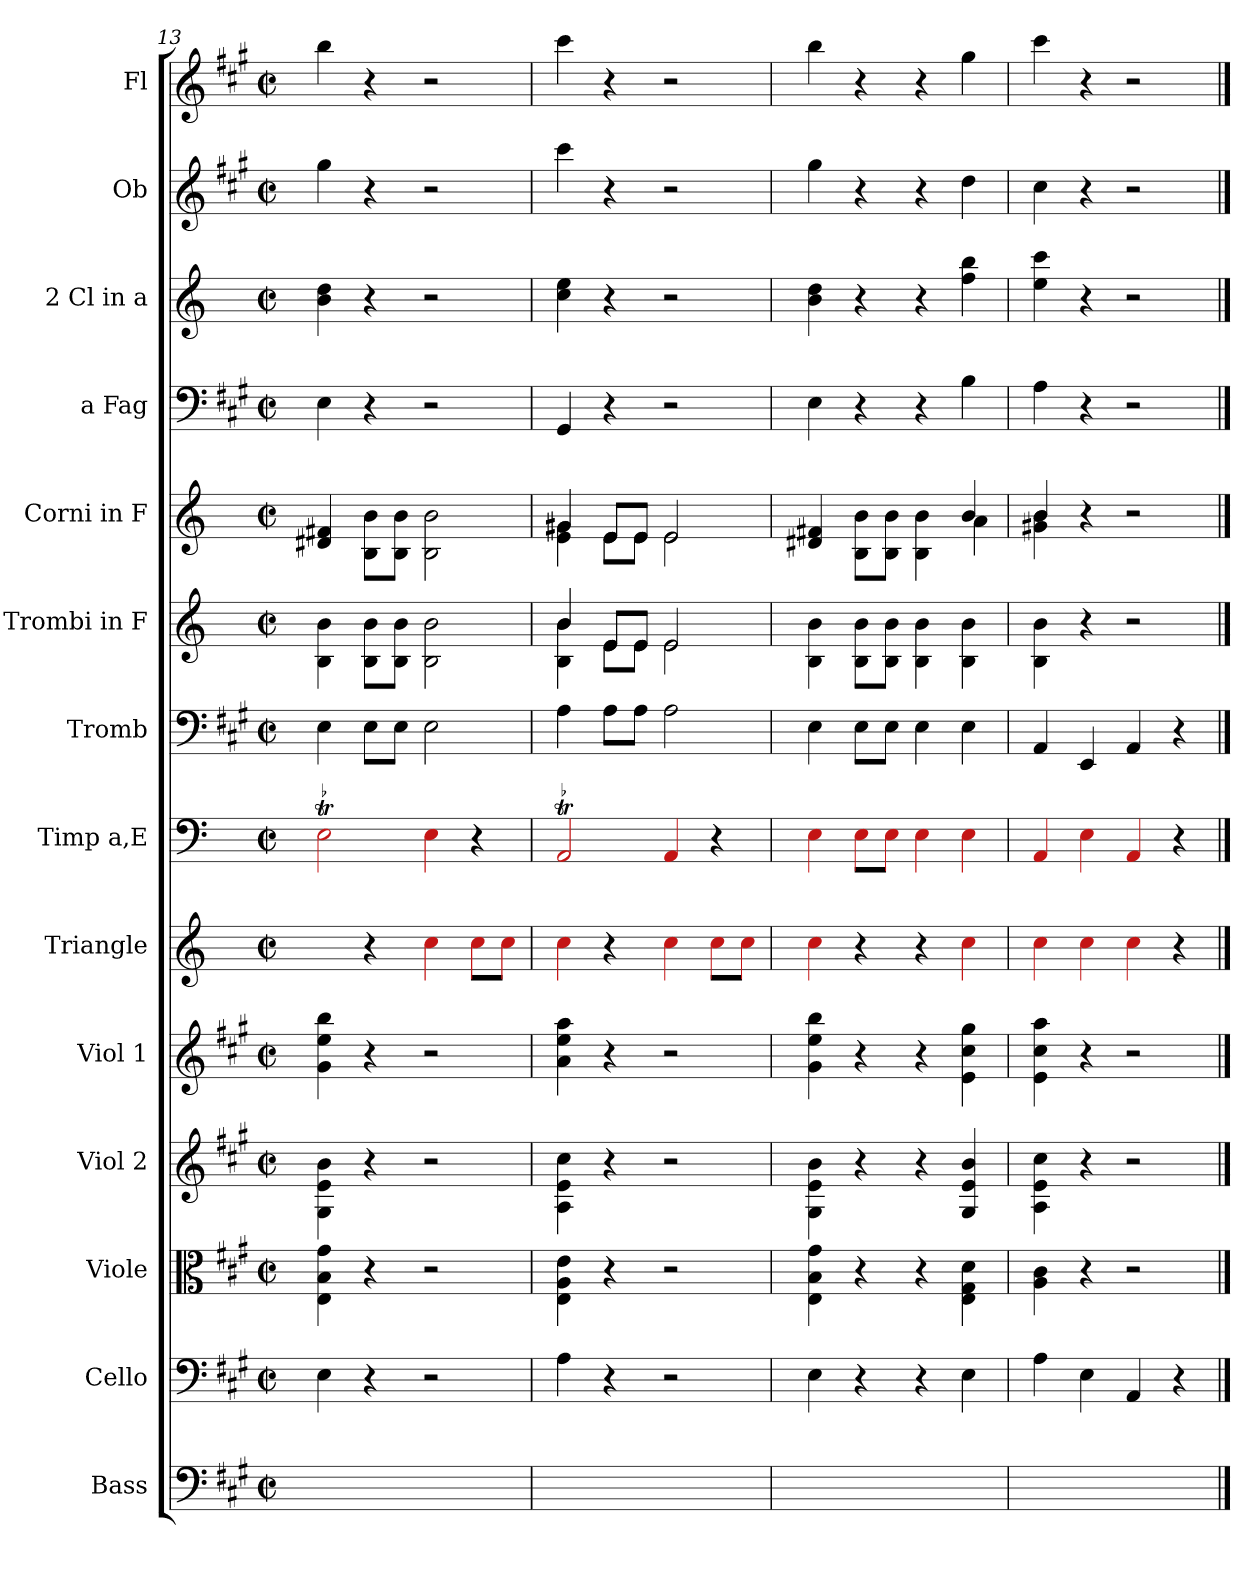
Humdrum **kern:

**kern	**kern	**kern	**kern	**kern	**kern	**kern	**kern	**kern	**kern	**kern	**kern	**kern	**kern
*part14	*part13	*part12	*part11	*part10	*part9	*part8	*part7	*part6	*part5	*part4	*part3	*part2	*part1
*staff14	*staff13	*staff12	*staff11	*staff10	*staff9	*staff8	*staff7	*staff6	*staff5	*staff4	*staff3	*staff2	*staff1
*I"Bass	*I"Cello	*I"Viole	*I"Viol 2	*I"Viol 1	*I"Triangle	*I"Timp a,E	*I"Tromb	*I"Trombi in F	*I"Corni in F	*I"a Fag	*I"2 Cl in a	*I"Ob	*I"Fl
*	*	*I'vle	*I'vl 2	*I'vl 1	*	*I'timp	*I'trb	*I'tr in F	*I'cor in F	*I'fag	*I'cl in A	*I'ob	*I'fl
*clefF4	*clefF4	*clefC3	*clefG2	*clefG2	*clefG2	*clefF4	*clefF4	*clefG2	*clefG2	*clefF4	*clefG2	*clefG2	*clefG2
*	*	*	*	*	*	*	*	*ITrd-3c-5	*ITrd4c7	*	*ITrd2c3	*	*
*k[f#c#g#]	*k[f#c#g#]	*k[f#c#g#]	*k[f#c#g#]	*k[f#c#g#]	*k[]	*k[]	*k[f#c#g#]	*k[b-]	*k[b-]	*k[f#c#g#]	*k[f#c#g#]	*k[f#c#g#]	*k[f#c#g#]
*A:	*A:	*A:	*A:	*A:	*	*	*A:	*	*	*A:	*A:	*A:	*A:
*M2/2	*M2/2	*M2/2	*M2/2	*M2/2	*M2/2	*M2/2	*M2/2	*M2/2	*M2/2	*M2/2	*M2/2	*M2/2	*M2/2
*met(c|)	*met(c|)	*met(c|)	*met(c|)	*met(c|)	*met(c|)	*met(c|)	*met(c|)	*met(c|)	*met(c|)	*met(c|)	*met(c|)	*met(c|)	*met(c|)
=13	=13	=13	=13	=13	=13	=13	=13	=13	=13	=13	=13	=13	=13
4E\yy	4E\	4E\ 4B\ 4g#\	4G#\ 4e\ 4b\	4g#\ 4ee\ 4bb\	4ryy	2Rcct\	4E\	4e\ 4ee\	4G#X/ 4Bn/	4E\	4g#\ 4b\	4gg#\	4bb\
4ryy	4r	4r	4r	4r	4r	.	8E\L	8e\ 8ee\L	8E\ 8e\L	4r	4r	4r	4r
.	.	.	.	.	.	.	8E\J	8e\ 8ee\J	8E\ 8e\J	.	.	.	.
2ryy	2r	2r	2r	2r	4Rcc\	4Rcc\	2E\	2e\ 2ee\	2E\ 2e\	2r	2r	2r	2r
.	.	.	.	.	8Rcc\L	4r	.	.	.	.	.	.	.
.	.	.	.	.	8Rcc\J	.	.	.	.	.	.	.	.
=14	=14	=14	=14	=14	=14	=14	=14	=14	=14	=14	=14	=14	=14
*	*	*	*	*	*	*	*	*^	*^	*	*	*	*
4A\yy	4A\	4E\ 4A\ 4e\	4A\ 4e\ 4cc#\	4a\ 4ee\ 4aa\	4Rcc\	2Rft/	4A\	4ee/	4e\ 4ee\	4c#X/	4A\ 4c#X\	4GG#/	4a\ 4cc#\	4ccc#\	4ccc#\
4ryy	4r	4r	4r	4r	4r	.	8A\L	8a/L	8a\L	8A/L	8A\L	4r	4r	4r	4r
.	.	.	.	.	.	.	8A\J	8a/J	8a\J	8A/J	8A\J	.	.	.	.
2ryy	2r	2r	2r	2r	4Rcc\	4Rf/	2A\	2a/	2a\	2A/	2A\	2r	2r	2r	2r
.	.	.	.	.	8Rcc\L	4r	.	.	.	.	.	.	.	.	.
.	.	.	.	.	8Rcc\J	.	.	.	.	.	.	.	.	.	.
*	*	*	*	*	*	*	*	*v	*v	*	*	*	*	*	*
=15	=15	=15	=15	=15	=15	=15	=15	=15	=15	=15	=15	=15	=15	=15
4E\yy	4E\	4E\ 4B\ 4g#\	4G#\ 4e\ 4b\	4g#\ 4ee\ 4bb\	4Rcc\	4Rcc\	4E\	4e\ 4ee\	4G#X/ 4Bn/	2.ryy	4E\	4g#\ 4b\	4gg#\	4bb\
4ryy	4r	4r	4r	4r	4r	8Rcc\L	8E\L	8e\ 8ee\L	8E\ 8e\L	.	4r	4r	4r	4r
.	.	.	.	.	.	8Rcc\J	8E\J	8e\ 8ee\J	8E\ 8e\J	.	.	.	.	.
4ryy	4r	4r	4r	4r	4r	4Rcc\	4E\	4e\ 4ee\	4E\ 4e\	.	4r	4r	4r	4r
4E\yy	4E\	4E\ 4G#\ 4d\	4G#/ 4e/ 4b/	4e\ 4cc#\ 4gg#\	4Rcc\	4Rcc\	4E\	4e\ 4ee\	4e/	4d\	4B\	4dd\ 4gg#\	4dd\	4gg#\
=16	=16	=16	=16	=16	=16	=16	=16	=16	=16	=16	=16	=16	=16	=16
4A\yy	4A\	4A\ 4c#\	4A\ 4e\ 4cc#\	4e\ 4cc#\ 4aa\	4Rcc\	4Rf/	4AA/	4e\ 4ee\	4e/	4c#X\ 4e\	4A\	4cc#\ 4aa\	4cc#\	4ccc#\
4E\yy	4E\	4r	4r	4r	4Rcc\	4Rcc\	4EE/	4r	4r	4ryy	4r	4r	4r	4r
4AA/yy	4AA/	2r	2r	2r	4Rcc\	4Rf/	4AA/	2r	2r	2ryy	2r	2r	2r	2r
4ryy	4r	.	.	.	4r	4r	4r	.	.	.	.	.	.	.
*	*	*	*	*	*	*	*	*	*v	*v	*	*	*	*
==	==	==	==	==	==	==	==	==	==	==	==	==	==
*-	*-	*-	*-	*-	*-	*-	*-	*-	*-	*-	*-	*-	*-
